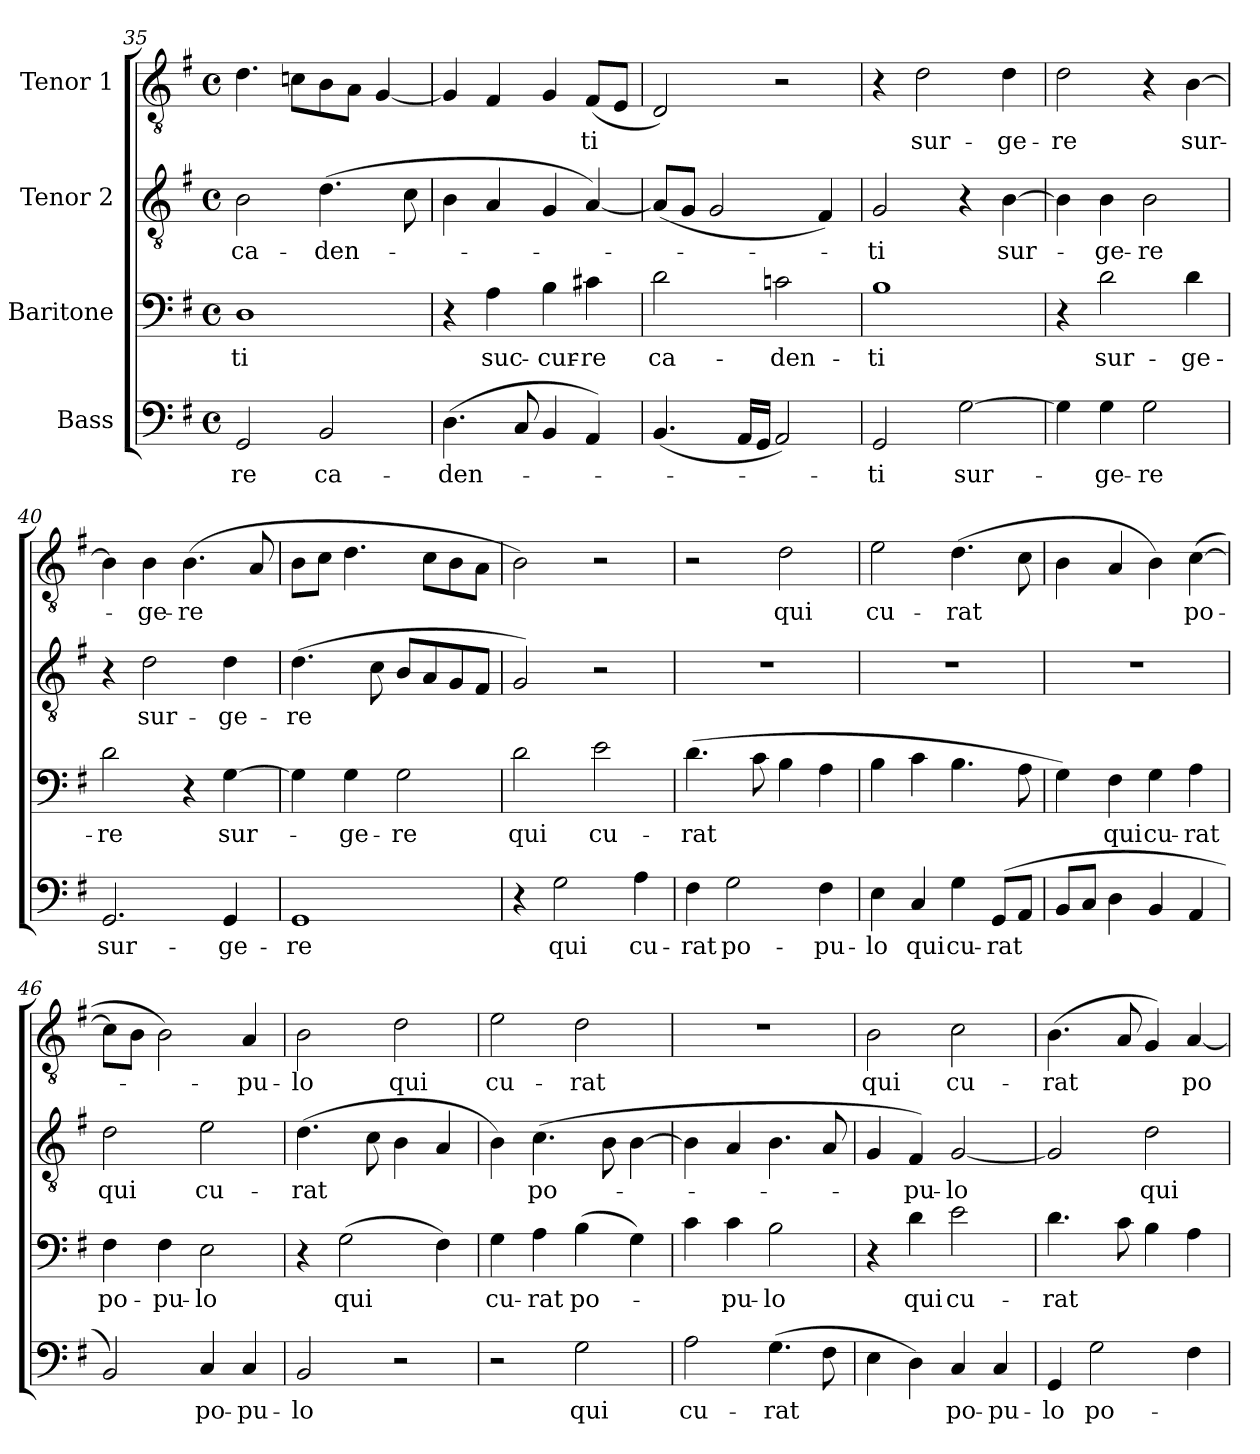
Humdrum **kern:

**kern	**text	**kern	**text	**kern	**text	**kern	**text
*part4	*part4	*part3	*part3	*part2	*part2	*part1	*part1
*staff4	*staff4	*staff3	*staff3	*staff2	*staff2	*staff1	*staff1
*I"Bass	*	*I"Baritone	*	*I"Tenor 2	*	*I"Tenor 1	*
*clefF4	*	*clefF4	*	*clefGv2	*	*clefGv2	*
*k[f#]	*	*k[f#]	*	*k[f#]	*	*k[f#]	*
*G:	*	*G:	*	*G:	*	*G:	*
*M4/4	*	*M4/4	*	*M4/4	*	*M4/4	*
*met(c)	*	*met(c)	*	*met(c)	*	*met(c)	*
=35	=35	=35	=35	=35	=35	=35	=35
2GG/	-re	1D	-ti	2B\	ca-	4.d\	.
.	.	.	.	.	.	8cn\L	.
2BB/	ca-	.	.	(4.d\	-den-	8B\	.
.	.	.	.	.	.	8A\J	.
.	.	.	.	.	.	[4G/	.
.	.	.	.	8c\	.	.	.
=36	=36	=36	=36	=36	=36	=36	=36
(4.D\	-den-	4r	.	4B\	.	4G/]	.
.	.	4A\	suc-	4A/	.	4F#/	.
8C/	.	.	.	.	.	.	.
4BB/	.	4B\	-cur-	4G/	.	4G/	.
4AA/)	.	4c#X\	-re	[4A/)	.	(8F#/L	-ti
.	.	.	.	.	.	8E/J	.
!!LO:LB:g=z
=37	=37	=37	=37	=37	=37	=37	=37
(4.BB/	.	2d\	ca-	(8A/L]	.	2D/)	.
.	.	.	.	8G/J	.	.	.
.	.	.	.	2G/	.	.	.
16AA/LL	.	.	.	.	.	.	.
16GG/JJ	.	.	.	.	.	.	.
2AA/)	.	2cn\	-den-	.	.	2r	.
.	.	.	.	4F#/)	.	.	.
=38	=38	=38	=38	=38	=38	=38	=38
2GG/	-ti	1B	-ti	2G/	-ti	4r	.
.	.	.	.	.	.	2d\	sur-
[2G\	sur-	.	.	4r	.	.	.
.	.	.	.	[4B\	sur-	4d\	-ge-
=39	=39	=39	=39	=39	=39	=39	=39
4G\]	.	4r	.	4B\]	.	2d\	-re
4G\	-ge-	2d\	sur-	4B\	-ge-	.	.
2G\	-re	.	.	2B\	-re	4r	.
.	.	4d\	-ge-	.	.	[4B\	sur-
=40	=40	=40	=40	=40	=40	=40	=40
2.GG/	sur-	2d\	-re	4r	.	4B\]	.
.	.	.	.	2d\	sur-	4B\	-ge-
.	.	4r	.	.	.	(4.B\	-re
4GG/	-ge-	[4G\	sur-	4d\	-ge-	.	.
.	.	.	.	.	.	8A/	.
=41	=41	=41	=41	=41	=41	=41	=41
1GG	-re	4G\]	.	(4.d\	-re	8B\L	.
.	.	.	.	.	.	8c\J	.
.	.	4G\	-ge-	.	.	4.d\	.
.	.	.	.	8c\	.	.	.
.	.	2G\	-re	8B/L	.	.	.
.	.	.	.	8A/	.	8c\L	.
.	.	.	.	8G/	.	8B\	.
.	.	.	.	8F#/J	.	8A\J	.
=42	=42	=42	=42	=42	=42	=42	=42
4r	.	2d\	qui	2G/)	.	2B\)	.
2G\	qui	.	.	.	.	.	.
.	.	2e\	cu-	2r	.	2r	.
4A\	cu-	.	.	.	.	.	.
!!LO:LB:g=z
=43	=43	=43	=43	=43	=43	=43	=43
4F#\	-rat	(4.d\	-rat	1r	.	2r	.
2G\	po-	.	.	.	.	.	.
.	.	8c\	.	.	.	.	.
.	.	4B\	.	.	.	2d\	qui
4F#\	-pu-	4A\	.	.	.	.	.
=44	=44	=44	=44	=44	=44	=44	=44
4E\	-lo	4B\	.	1r	.	2e\	cu-
4C/	qui	4c\	.	.	.	.	.
4G\	cu-	4.B\	.	.	.	(4.d\	-rat
(8GG/L	-rat	.	.	.	.	.	.
8AA/J	.	8A\	.	.	.	8c\	.
=45	=45	=45	=45	=45	=45	=45	=45
8BB/L	.	4G\)	.	1r	.	4B\	.
8C/J	.	.	.	.	.	.	.
4D\	.	4F#\	qui	.	.	4A/	.
4BB/	.	4G\	cu-	.	.	4B\)	.
4AA/	.	4A\	-rat	.	.	([4c\	po-
=46	=46	=46	=46	=46	=46	=46	=46
2BB/)	.	4F#\	po-	2d\	qui	8c\L]	.
.	.	.	.	.	.	8B\J	.
.	.	4F#\	-pu-	.	.	2B\)	.
4C/	po-	2E\	-lo	2e\	cu-	.	.
4C/	-pu-	.	.	.	.	4A/	-pu-
=47	=47	=47	=47	=47	=47	=47	=47
2BB/	-lo	4r	.	(4.d\	-rat	2B\	-lo
.	.	(2G\	qui	.	.	.	.
.	.	.	.	8c\	.	.	.
2r	.	.	.	4B\	.	2d\	qui
.	.	4F#\)	.	4A/	.	.	.
=48	=48	=48	=48	=48	=48	=48	=48
2r	.	4G\	cu-	4B\)	.	2e\	cu-
.	.	4A\	-rat	(4.c\	po-	.	.
2G\	qui	(4B\	po-	.	.	2d\	-rat
.	.	.	.	8B\	.	.	.
.	.	4G\)	.	[4B\	.	.	.
!!LO:PB:g=z
=49	=49	=49	=49	=49	=49	=49	=49
2A\	cu-	4c\	-­	4B\]	.	1r	.
.	.	4c\	pu-	4A/	.	.	.
(4.G\	-rat	2B\	-lo	4.B\	.	.	.
8F#\	.	.	.	8A/	.	.	.
=50	=50	=50	=50	=50	=50	=50	=50
4E\	.	4r	.	4G/	.	2B\	qui
4D\)	.	4d\	qui	4F#/)	-pu-	.	.
4C/	po-	2e\	cu-	[2G/	-lo	2c\	cu-
4C/	-pu-	.	.	.	.	.	.
=51	=51	=51	=51	=51	=51	=51	=51
4GG/	-lo	4.d\	-rat	2G/]	.	(4.B\	-rat
2G\	po-	.	.	.	.	.	.
.	.	8c\	.	.	.	8A/	.
.	.	4B\	.	2d\	qui	4G/)	.
4F#\	.	4A\	.	.	.	[4A/	po-
=	=	=	=	=	=	=	=
*-	*-	*-	*-	*-	*-	*-	*-
